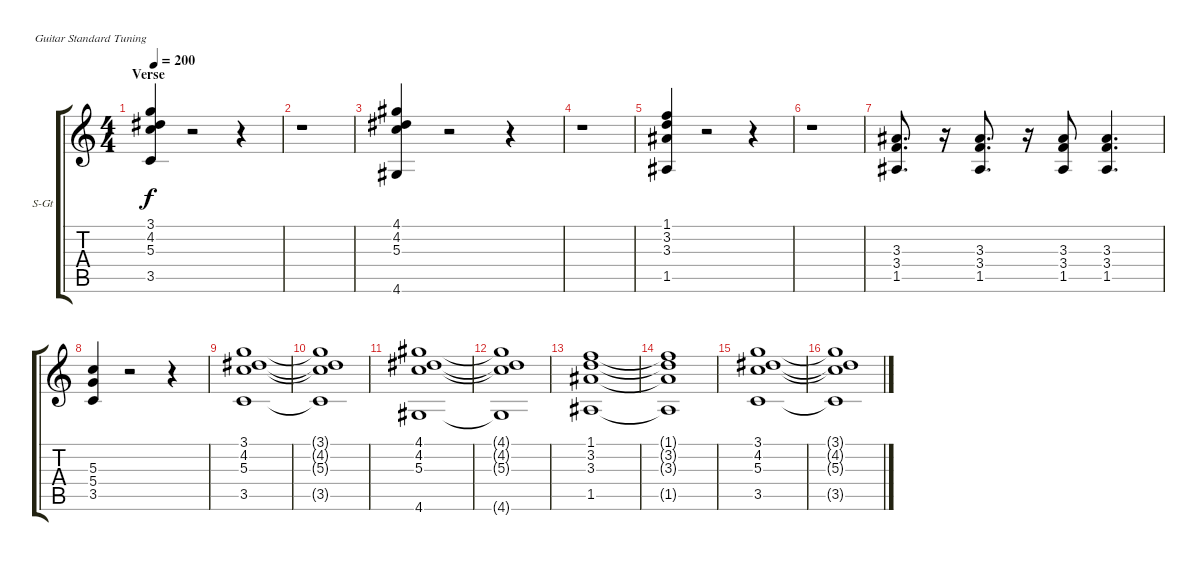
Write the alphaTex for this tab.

\bracketExtendMode groupsimilarinstruments
\firstSystemTrackNameOrientation horizontal
\otherSystemsTrackNameOrientation horizontal
\track ("Ensemble" "S-Gt") {instrument stringensemble1}
\staff {score tabs}
\tuning (E4 B3 G3 D3 A2 E2)
\displaytranspose 12
\ts (4 4)
\section ("" "Verse")
\tempo 200
\clef g2
\ks aminor
(3.1 4.2 5.3 3.5).4{dy f} r.2 r.4 |
r.1 |
(4.1 4.2 5.3 4.6).4 r.2 r.4 |
r.1 |
(1.1 3.2 3.3 1.5).4 r.2 r.4 |
r.1 |
(3.3 3.4 1.5).8{d} r.16 (3.3 3.4 1.5).8{d} r.16 (3.3 3.4 1.5).8 (3.3 3.4 1.5).4{d} |
(5.3 5.4 3.5).4 r.2 r.4 |
\section ("" "")
(3.1 4.2 5.3 3.5).1 |
(3.1{t} 4.2{t} 5.3{t} 3.5{t}).1 |
(4.1 4.2 5.3 4.6).1 |
(4.1{t} 4.2{t} 5.3{t} 4.6{t}).1 |
(1.1 3.2 3.3 1.5).1 |
(1.1{t} 3.2{t} 3.3{t} 1.5{t}).1 |
(3.1 4.2 5.3 3.5).1 |
(3.1{t} 4.2{t} 5.3{t} 3.5{t}).1
